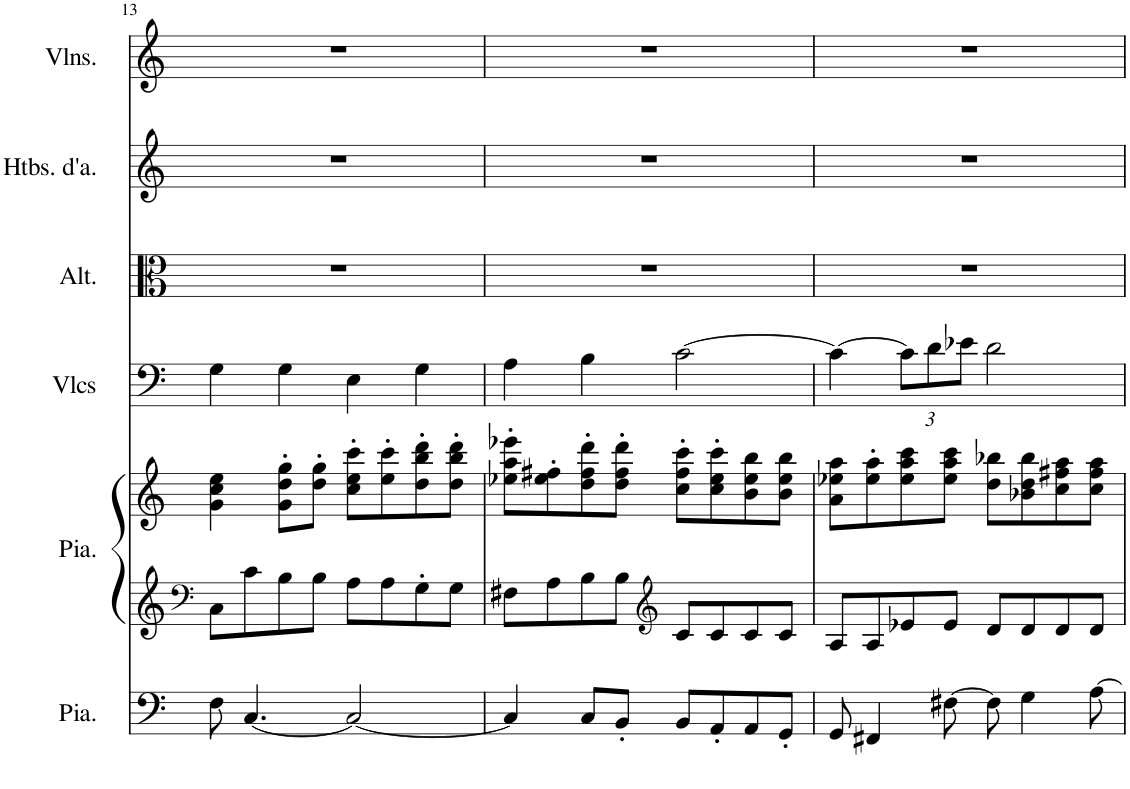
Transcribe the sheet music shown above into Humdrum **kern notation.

**kern	**kern	**kern	**kern	**kern	**kern	**kern
*part6	*part5	*part5	*part4	*part3	*part2	*part1
*staff7	*staff6	*staff5	*staff4	*staff3	*staff2	*staff1
*I"Piano, Pedals	*I"Piano, Organ	*	*I"Violoncelles, Bass	*I"Altos, Tenor	*I"Hautbois d'amour, Alto	*I"Violons, Soprano
*I'Pia.	*I'Pia.	*	*I'Vlcs	*I'Alt.	*I'Htbs. d'a.	*I'Vlns.
!!LO:PB:g=z
*clefF4	*clefF4	*clefG2	*clefF4	*clefC3	*clefG2	*clefG2
*	*	*	*	*	*Trd2c3	*
*k[]	*k[]	*k[]	*k[]	*k[]	*k[]	*k[]
*M4/4	*M4/4	*M4/4	*M4/4	*M4/4	*M4/4	*M4/4
=13	=13	=13	=13	=13	=13	=13
8F\	8C\L	4g\ 4cc\ 4ee\	4G\	1r	1r	1r
[4.C/	8c\	.	.	.	.	.
.	8B\	8g\' 8dd\' 8gg\'L	4G\	.	.	.
.	8B\J	8dd\' 8gg\'J	.	.	.	.
2C/_	8A\L	8cc\' 8ee\' 8ccc\'L	4E\	.	.	.
.	8A\	8ee\' 8ccc\'	.	.	.	.
.	8G'\	8dd\' 8bb\' 8ddd\'	4G\	.	.	.
.	8G\J	8dd\' 8bb\' 8ddd\'J	.	.	.	.
=14	=14	=14	=14	=14	=14	=14
4C/]	8F#X\L	8ee-X\' 8aa\' 8eee-X\'L	4A\	1r	1r	1r
.	8A\	8ee-\' 8ff#X\'	.	.	.	.
8C/L	8B\	8dd\' 8ff#\' 8ddd\'	4B\	.	.	.
8BB'/J	8B\J	8dd\' 8ff#\' 8ddd\'J	.	.	.	.
*	*clefG2	*	*	*	*	*
8BB/L	8c/L	8cc\' 8ff#\' 8ccc\'L	[2c\	.	.	.
8AA'/	8c/	8cc\' 8ee-\' 8ccc\'	.	.	.	.
8AA/	8c/	8b\ 8ee-\ 8bb\	.	.	.	.
8GG'/J	8c/J	8b\ 8ee-\ 8bb\J	.	.	.	.
=15	=15	=15	=15	=15	=15	=15
8GG/	8A/L	8a\ 8ee-X\ 8aa\L	4c\_	1r	1r	1r
4FF#X/	8A/	8ee-\' 8aa\'	.	.	.	.
*	*	*	*Xbrackettup	*	*	*
.	8e-X/	8ee-\ 8aa\ 8ccc\	12c\L]	.	.	.
.	.	.	12d\	.	.	.
[8F#X\	8e-/J	8ee-\ 8aa\ 8ccc\J	.	.	.	.
.	.	.	12e-X\J	.	.	.
8F#\]	8d/L	8dd\ 8bb-X\L	2d\	.	.	.
4G\	8d/	8b-X\ 8dd\ 8bb-\	.	.	.	.
.	8d/	8cc\ 8ff#X\ 8aa\	.	.	.	.
[8A\	8d/J	8cc\ 8ff#\ 8aa\J	.	.	.	.
=	=	=	=	=	=	=
*-	*-	*-	*-	*-	*-	*-
